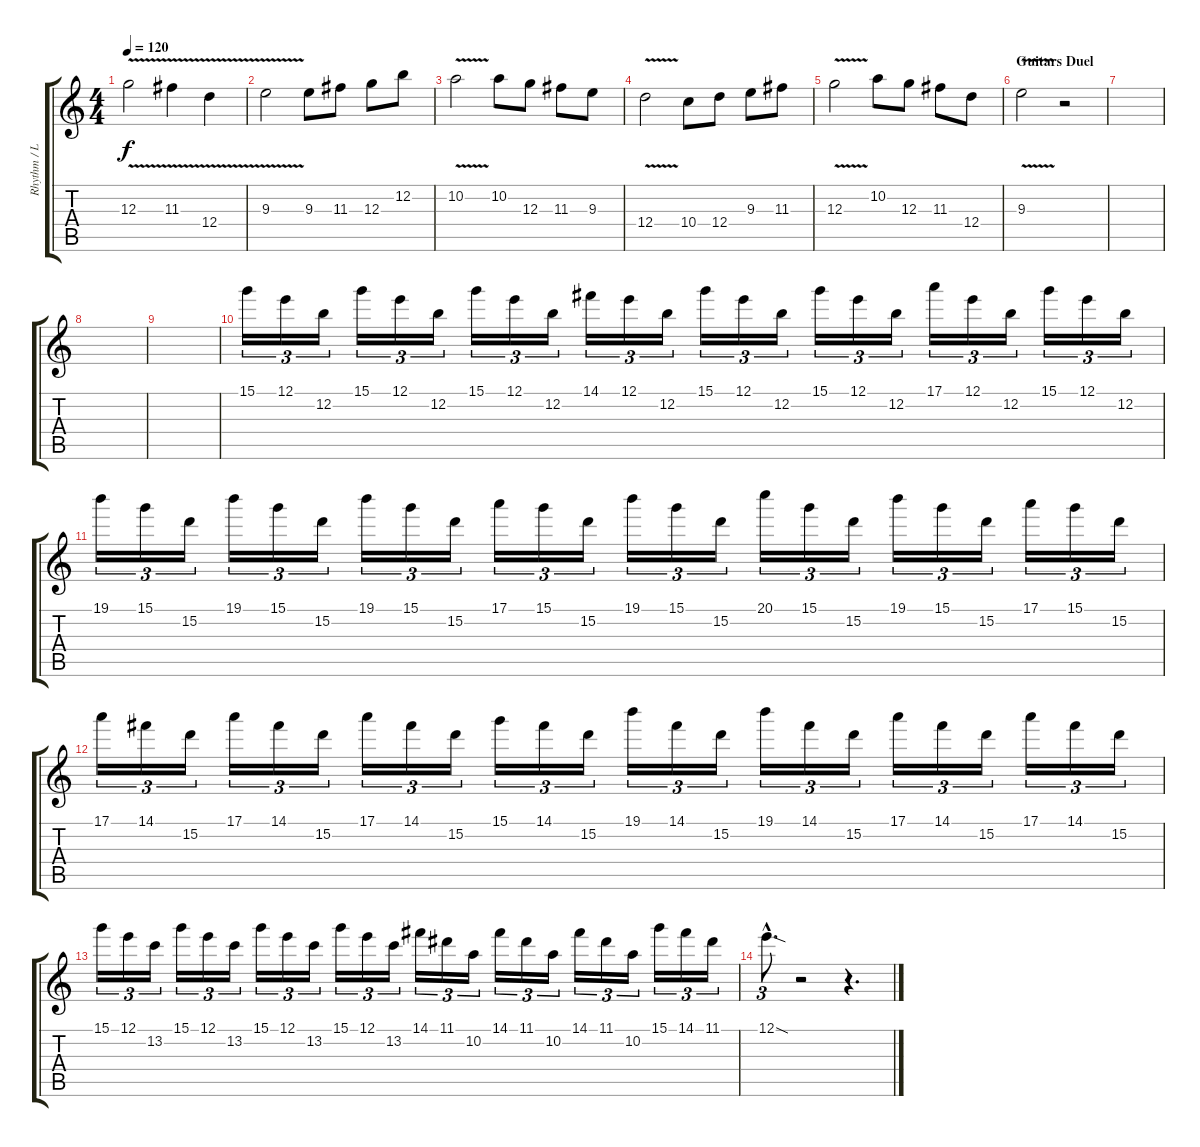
\track ("Rhythm / Lead" "Rhythm / L") {instrument overdrivenguitar}
\staff {score tabs}
\tuning (E4 B3 G3 D3 A2 E2) {hide}
\ts (4 4)
\tempo 120
\clef g2
\ks c
12.3{v}.2{dy f} 11.3{v}.4 12.4{v}.4 |
9.3{v}.2 9.3.8 11.3.8 12.3.8 12.2.8 |
10.2{v}.2 10.2.8 12.3.8 11.3.8 9.3.8 |
12.4{v}.2 10.4.8 12.4.8 9.3.8 11.3.8 |
12.3{v}.2 10.2.8 12.3.8 11.3.8 12.4.8 |
\section ("" "Guitars Duel")
9.3{v}.2 r.2 |
|
|
|
15.1.16{tu (3 2) volume 16 instrument distortionguitar} 12.1.16{tu (3 2)} 12.2.16{tu (3 2)} 15.1.16{tu (3 2)} 12.1.16{tu (3 2)} 12.2.16{tu (3 2)} 15.1.16{tu (3 2)} 12.1.16{tu (3 2)} 12.2.16{tu (3 2)} 14.1.16{tu (3 2)} 12.1.16{tu (3 2)} 12.2.16{tu (3 2)} 15.1.16{tu (3 2)} 12.1.16{tu (3 2)} 12.2.16{tu (3 2)} 15.1.16{tu (3 2)} 12.1.16{tu (3 2)} 12.2.16{tu (3 2)} 17.1.16{tu (3 2)} 12.1.16{tu (3 2)} 12.2.16{tu (3 2)} 15.1.16{tu (3 2)} 12.1.16{tu (3 2)} 12.2.16{tu (3 2)} |
19.1.16{tu (3 2)} 15.1.16{tu (3 2)} 15.2.16{tu (3 2)} 19.1.16{tu (3 2)} 15.1.16{tu (3 2)} 15.2.16{tu (3 2)} 19.1.16{tu (3 2)} 15.1.16{tu (3 2)} 15.2.16{tu (3 2)} 17.1.16{tu (3 2)} 15.1.16{tu (3 2)} 15.2.16{tu (3 2)} 19.1.16{tu (3 2)} 15.1.16{tu (3 2)} 15.2.16{tu (3 2)} 20.1.16{tu (3 2)} 15.1.16{tu (3 2)} 15.2.16{tu (3 2)} 19.1.16{tu (3 2)} 15.1.16{tu (3 2)} 15.2.16{tu (3 2)} 17.1.16{tu (3 2)} 15.1.16{tu (3 2)} 15.2.16{tu (3 2)} |
17.1.16{tu (3 2)} 14.1.16{tu (3 2)} 15.2.16{tu (3 2)} 17.1.16{tu (3 2)} 14.1.16{tu (3 2)} 15.2.16{tu (3 2)} 17.1.16{tu (3 2)} 14.1.16{tu (3 2)} 15.2.16{tu (3 2)} 15.1.16{tu (3 2)} 14.1.16{tu (3 2)} 15.2.16{tu (3 2)} 19.1.16{tu (3 2)} 14.1.16{tu (3 2)} 15.2.16{tu (3 2)} 19.1.16{tu (3 2)} 14.1.16{tu (3 2)} 15.2.16{tu (3 2)} 17.1.16{tu (3 2)} 14.1.16{tu (3 2)} 15.2.16{tu (3 2)} 17.1.16{tu (3 2)} 14.1.16{tu (3 2)} 15.2.16{tu (3 2)} |
15.1.16{tu (3 2)} 12.1.16{tu (3 2)} 13.2.16{tu (3 2)} 15.1.16{tu (3 2)} 12.1.16{tu (3 2)} 13.2.16{tu (3 2)} 15.1.16{tu (3 2)} 12.1.16{tu (3 2)} 13.2.16{tu (3 2)} 15.1.16{tu (3 2)} 12.1.16{tu (3 2)} 13.2.16{tu (3 2)} 14.1.16{tu (3 2)} 11.1.16{tu (3 2)} 10.2.16{tu (3 2)} 14.1.16{tu (3 2)} 11.1.16{tu (3 2)} 10.2.16{tu (3 2)} 14.1.16{tu (3 2)} 11.1.16{tu (3 2)} 10.2.16{tu (3 2)} 15.1.16{tu (3 2)} 14.1.16{tu (3 2)} 11.1.16{tu (3 2)} |
12.1{sod hac}.8{d tu (3 2)} r.2 r.4{d}
